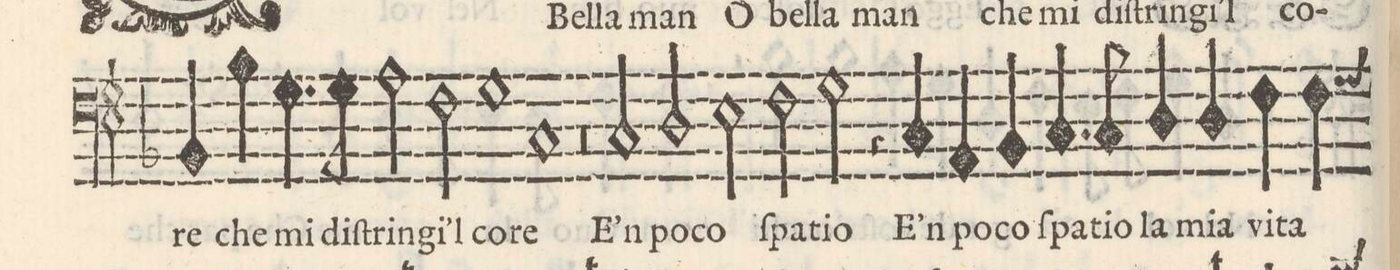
**kern	**text
*I"BASSO	*
*clefF4	*
*k[b-]	*
*met(c)	*
*M2/1	*
4BB-/	-re
4B-\	che
4.G\	mi
8G\	di-
2A\	-ſtrin-
2F\	-gi 'l
=8-	=8-
1G	co-
1C	-re
=9-	=9-
1r	.
1r	.
=10-	=10-
2C/	E 'n
2D/	po-
2Eny\	-co
2F\	ſpa-
=11-	=11-
2G\	-tio
4r	.
4C/	E 'n
4AA/	po-
4BB-/	-co
4.C/	ſpa-
8C/	-tio
=12-	=12-
4D/	la
4D/	mia
4F\	vi-
4F\	-ta
*custos:G	*
*-	*-
